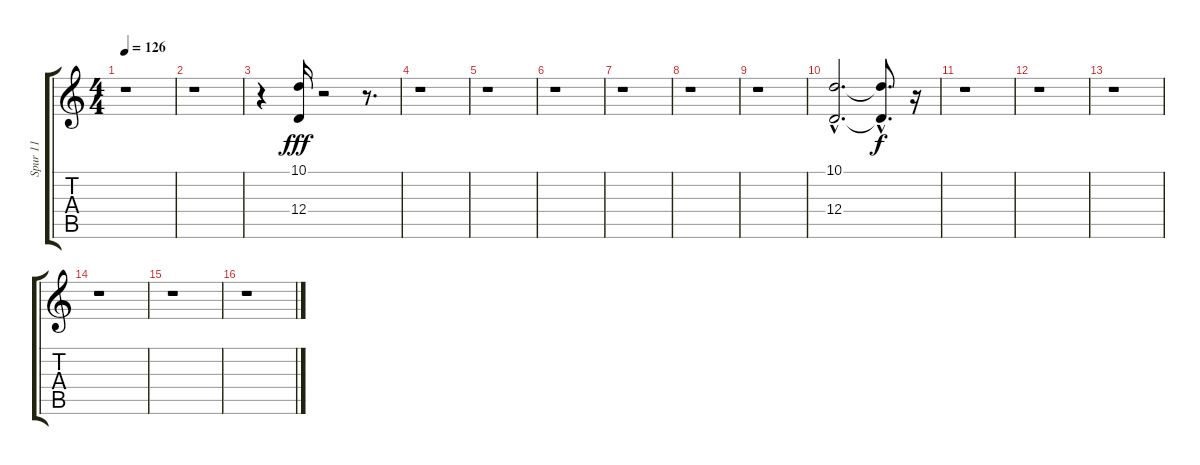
\track ("Spur 11" "Spur 11") {instrument orchestrahit}
\staff {score tabs}
\tuning (E4 B3 G3 D3 A2 E2) {hide}
\ts (4 4)
\tempo 126
\clef g2
\ks c
r.1{dy f} |
r.1 |
r.4 (10.1 12.4).16{dy fff} r.2 r.8{d} |
r.1 |
r.1 |
r.1 |
r.1 |
r.1 |
r.1 |
(10.1{hac} 12.4{hac}).2{d} (10.1{hac t} 12.4{hac t}).8{d dy f} r.16 |
r.1 |
r.1 |
r.1 |
r.1 |
r.1 |
r.1
